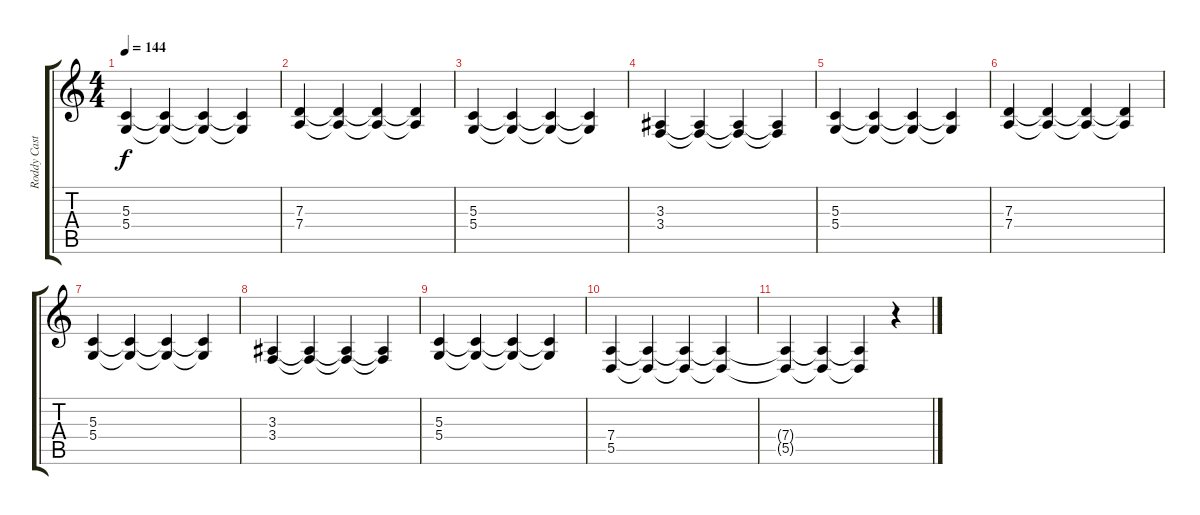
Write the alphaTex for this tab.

\track ("Roddy Castro" "Roddy Cast") {instrument synthstrings2}
\staff {score tabs}
\tuning (E4 B3 G3 D3 A2 E2) {hide}
\ts (4 4)
\tempo 144
\clef g2
\ks c
(5.3 5.4).4{dy f} (5.3{t} 5.4{t}).4 (5.3{t} 5.4{t}).4 (5.3{t} 5.4{t}).4 |
(7.3 7.4).4 (7.3{t} 7.4{t}).4 (7.3{t} 7.4{t}).4 (7.3{t} 7.4{t}).4 |
(5.3 5.4).4 (5.3{t} 5.4{t}).4 (5.3{t} 5.4{t}).4 (5.3{t} 5.4{t}).4 |
(3.3 3.4).4 (3.3{t} 3.4{t}).4 (3.3{t} 3.4{t}).4 (3.3{t} 3.4{t}).4 |
(5.3 5.4).4 (5.3{t} 5.4{t}).4 (5.3{t} 5.4{t}).4 (5.3{t} 5.4{t}).4 |
(7.3 7.4).4 (7.3{t} 7.4{t}).4 (7.3{t} 7.4{t}).4 (7.3{t} 7.4{t}).4 |
(5.3 5.4).4 (5.3{t} 5.4{t}).4 (5.3{t} 5.4{t}).4 (5.3{t} 5.4{t}).4 |
(3.3 3.4).4 (3.3{t} 3.4{t}).4 (3.3{t} 3.4{t}).4 (3.3{t} 3.4{t}).4 |
(5.3 5.4).4 (5.3{t} 5.4{t}).4 (5.3{t} 5.4{t}).4 (5.3{t} 5.4{t}).4 |
(7.4 5.5).4 (7.4{t} 5.5{t}).4 (7.4{t} 5.5{t}).4 (7.4{t} 5.5{t}).4 |
(7.4{t} 5.5{t}).4 (7.4{t} 5.5{t}).4 (7.4{t} 5.5{t}).4 r.4
